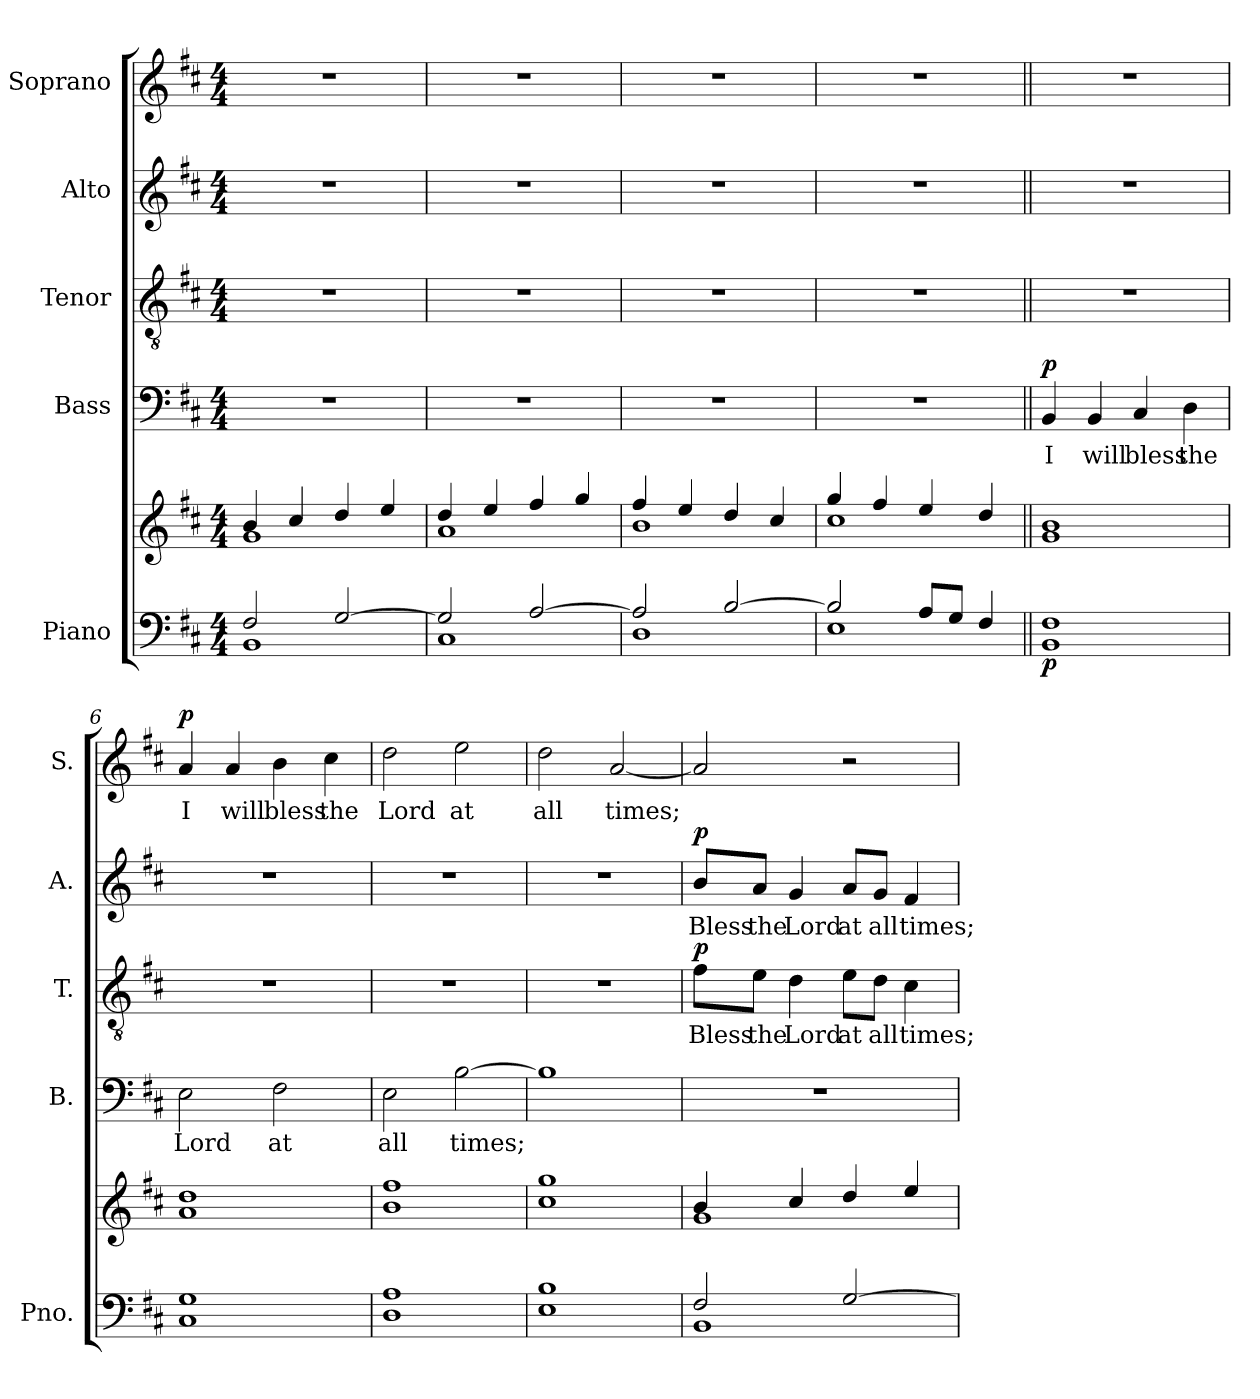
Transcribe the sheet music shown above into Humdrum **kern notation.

**kern	**kern	**dynam	**kern	**text	**dynam	**kern	**text	**dynam	**kern	**text	**dynam	**kern	**text	**dynam
*part5	*part5	*part5	*part4	*part4	*part4	*part3	*part3	*part3	*part2	*part2	*part2	*part1	*part1	*part1
*staff6	*staff5	*staff5/6	*staff4	*staff4	*staff4	*staff3	*staff3	*staff3	*staff2	*staff2	*staff2	*staff1	*staff1	*staff1
*I"Piano	*	*	*I"Bass	*	*	*I"Tenor	*	*	*I"Alto	*	*	*I"Soprano	*	*
*I'Pno.	*	*	*I'B.	*	*	*I'T.	*	*	*I'A.	*	*	*I'S.	*	*
*clefF4	*clefG2	*	*clefF4	*	*	*clefGv2	*	*	*clefG2	*	*	*clefG2	*	*
*k[f#c#]	*k[f#c#]	*	*k[f#c#]	*	*	*k[f#c#]	*	*	*k[f#c#]	*	*	*k[f#c#]	*	*
*M4/4	*M4/4	*	*M4/4	*	*	*M4/4	*	*	*M4/4	*	*	*M4/4	*	*
*MM80	*MM80	*	*MM80	*	*	*MM80	*	*	*MM80	*	*	*MM80	*	*
=1	=1	=1	=1	=1	=1	=1	=1	=1	=1	=1	=1	=1	=1	=1
*^	*^	*	*	*	*	*	*	*	*	*	*	*	*	*
!	!	!	!	!LO:DY:b=2	!	!	!	!	!	!	!	!	!	!	!	!
!	!	!	!	!LO:DY:n=1:b	!	!	!	!	!	!	!	!	!	!	!	!
2F#/	1BB	4b/	1g	mp mp	1r	.	.	1r	.	.	1r	.	.	1r	.	.
.	.	4cc#/	.	.	.	.	.	.	.	.	.	.	.	.	.	.
[2G/	.	4dd/	.	.	.	.	.	.	.	.	.	.	.	.	.	.
.	.	4ee/	.	.	.	.	.	.	.	.	.	.	.	.	.	.
=2	=2	=2	=2	=2	=2	=2	=2	=2	=2	=2	=2	=2	=2	=2	=2	=2
2G/]	1C#	4dd/	1a	.	1r	.	.	1r	.	.	1r	.	.	1r	.	.
.	.	4ee/	.	.	.	.	.	.	.	.	.	.	.	.	.	.
[2A/	.	4ff#/	.	.	.	.	.	.	.	.	.	.	.	.	.	.
.	.	4gg/	.	.	.	.	.	.	.	.	.	.	.	.	.	.
=3	=3	=3	=3	=3	=3	=3	=3	=3	=3	=3	=3	=3	=3	=3	=3	=3
2A/]	1D	4ff#/	1b	.	1r	.	.	1r	.	.	1r	.	.	1r	.	.
.	.	4ee/	.	.	.	.	.	.	.	.	.	.	.	.	.	.
[2B/	.	4dd/	.	.	.	.	.	.	.	.	.	.	.	.	.	.
.	.	4cc#/	.	.	.	.	.	.	.	.	.	.	.	.	.	.
=4	=4	=4	=4	=4	=4	=4	=4	=4	=4	=4	=4	=4	=4	=4	=4	=4
2B/]	1E	4gg/	1cc#	.	1r	.	.	1r	.	.	1r	.	.	1r	.	.
.	.	4ff#/	.	.	.	.	.	.	.	.	.	.	.	.	.	.
8A/L	.	4ee/	.	.	.	.	.	.	.	.	.	.	.	.	.	.
8G/J	.	.	.	.	.	.	.	.	.	.	.	.	.	.	.	.
4F#/	.	4dd/	.	.	.	.	.	.	.	.	.	.	.	.	.	.
*v	*v	*	*	*	*	*	*	*	*	*	*	*	*	*	*	*
*	*v	*v	*	*	*	*	*	*	*	*	*	*	*	*	*
=5||	=5||	=5||	=5||	=5||	=5||	=5||	=5||	=5||	=5||	=5||	=5||	=5||	=5||	=5||
!	!	!LO:DY:b=2	!	!LO:LY:b	!LO:DY:b	!	!	!	!	!	!	!	!	!
1BB 1F#	1g 1b	p	4BB/	I	p	1r	.	.	1r	.	.	1r	.	.
!	!	!	!	!LO:LY:b	!	!	!	!	!	!	!	!	!	!
.	.	.	4BB/	will	.	.	.	.	.	.	.	.	.	.
!	!	!	!	!LO:LY:b	!	!	!	!	!	!	!	!	!	!
.	.	.	4C#/	bless	.	.	.	.	.	.	.	.	.	.
!	!	!	!	!LO:LY:b	!	!	!	!	!	!	!	!	!	!
.	.	.	4D\	the	.	.	.	.	.	.	.	.	.	.
=6	=6	=6	=6	=6	=6	=6	=6	=6	=6	=6	=6	=6	=6	=6
!	!	!	!	!LO:LY:b	!	!	!	!	!	!	!	!	!LO:LY:b	!LO:DY:b
1C# 1G	1a 1dd	.	2E\	Lord	.	1r	.	.	1r	.	.	4a/	I	p
!	!	!	!	!	!	!	!	!	!	!	!	!	!LO:LY:b	!
.	.	.	.	.	.	.	.	.	.	.	.	4a/	will	.
!	!	!	!	!LO:LY:b	!	!	!	!	!	!	!	!	!LO:LY:b	!
.	.	.	2F#\	at	.	.	.	.	.	.	.	4b\	bless	.
!	!	!	!	!	!	!	!	!	!	!	!	!	!LO:LY:b	!
.	.	.	.	.	.	.	.	.	.	.	.	4cc#\	the	.
=7	=7	=7	=7	=7	=7	=7	=7	=7	=7	=7	=7	=7	=7	=7
!	!	!	!	!LO:LY:b	!	!	!	!	!	!	!	!	!LO:LY:b	!
1D 1A	1b 1ff#	.	2E\	all	.	1r	.	.	1r	.	.	2dd\	Lord	.
!	!	!	!	!LO:LY:b	!	!	!	!	!	!	!	!	!LO:LY:b	!
.	.	.	[2B\	times;	.	.	.	.	.	.	.	2ee\	at	.
!!LO:PB:g=z
=8	=8	=8	=8	=8	=8	=8	=8	=8	=8	=8	=8	=8	=8	=8
!	!	!	!	!	!	!	!	!	!	!	!	!	!LO:LY:b	!
1E 1B	1cc# 1gg	.	1B]	.	.	1r	.	.	1r	.	.	2dd\	all	.
!	!	!	!	!	!	!	!	!	!	!	!	!	!LO:LY:b	!
.	.	.	.	.	.	.	.	.	.	.	.	[2a/	times;	.
=9	=9	=9	=9	=9	=9	=9	=9	=9	=9	=9	=9	=9	=9	=9
*^	*^	*	*	*	*	*	*	*	*	*	*	*	*	*
!	!	!	!	!	!	!	!	!	!LO:LY:b	!LO:DY:b	!	!LO:LY:b	!LO:DY:b	!	!	!
2F#/	1BB	4b/	1g	.	1r	.	.	8f#\L	Bless	p	8b/L	Bless	p	2a/]	.	.
!	!	!	!	!	!	!	!	!	!LO:LY:b	!	!	!LO:LY:b	!	!	!	!
.	.	.	.	.	.	.	.	8e\J	the	.	8a/J	the	.	.	.	.
!	!	!	!	!	!	!	!	!	!LO:LY:b	!	!	!LO:LY:b	!	!	!	!
.	.	4cc#/	.	.	.	.	.	4d\	Lord	.	4g/	Lord	.	.	.	.
!	!	!	!	!	!	!	!	!	!LO:LY:b	!	!	!LO:LY:b	!	!	!	!
[2G/	.	4dd/	.	.	.	.	.	8e\L	at	.	8a/L	at	.	2r	.	.
!	!	!	!	!	!	!	!	!	!LO:LY:b	!	!	!LO:LY:b	!	!	!	!
.	.	.	.	.	.	.	.	8d\J	all	.	8g/J	all	.	.	.	.
!	!	!	!	!	!	!	!	!	!LO:LY:b	!	!	!LO:LY:b	!	!	!	!
.	.	4ee/	.	.	.	.	.	4c#\	times;	.	4f#/	times;	.	.	.	.
*v	*v	*	*	*	*	*	*	*	*	*	*	*	*	*	*	*
*	*v	*v	*	*	*	*	*	*	*	*	*	*	*	*	*
=	=	=	=	=	=	=	=	=	=	=	=	=	=	=
*-	*-	*-	*-	*-	*-	*-	*-	*-	*-	*-	*-	*-	*-	*-
